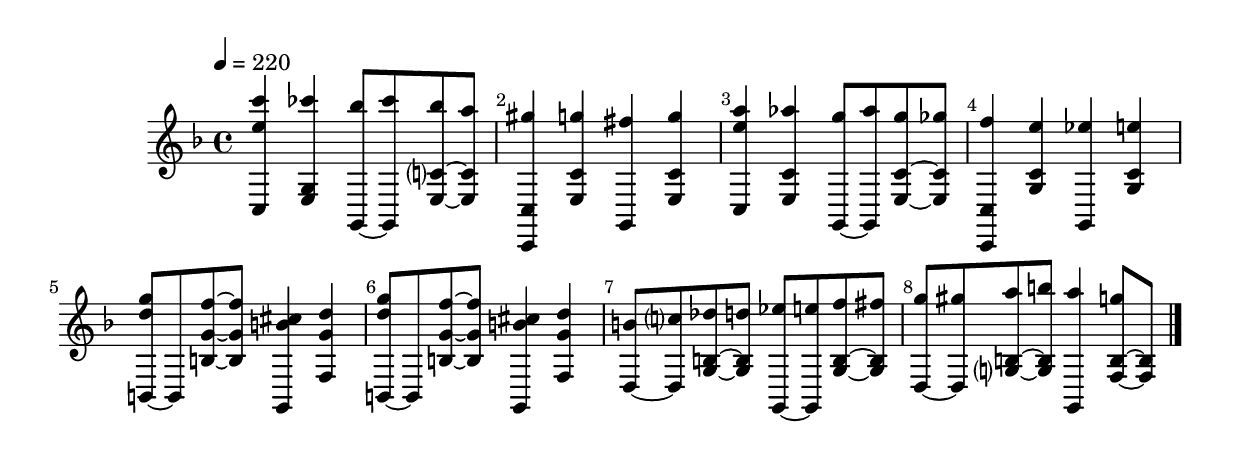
%=============================================
%   created by MuseScore Version: 0.9.6
%          jeudi 9 janvier 2014
%=============================================

\version "2.12.0"



#(set-default-paper-size "a4")

\paper {
  line-width    = 190\mm
  left-margin   = 10\mm
  top-margin    = 10\mm
  bottom-margin = 20\mm
  %%indent = 0 \mm 
  %%set to ##t if your score is less than one page: 
  ragged-last-bottom = ##t 
  ragged-bottom = ##f  
  %% in orchestral scores you probably want the two bold slashes 
  %% separating the systems: so uncomment the following line: 
  %% system-separator-markup = \slashSeparator 
  }

\header {
    }

AvoiceAA = \relative c'{
    \set Staff.instrumentName = #""
    \set Staff.shortInstrumentName = #""
    \clef treble
    %staffkeysig
    \key f \major 
    %bartimesig: 
    \time 4/4 \tempo 4=220
    <c, e'' c'>4 <e g ces''> <g, bes'''>8~ <g ces'''> <e' c' bes''>~ <e c' a''>      | % 13
    <c, c' gis'''>4 <e' c' g''> <g, fis'''> <e' c' g''>      | % 14
    <c e'' a> <e c' aes''> <g, g'''>8~ <g aes'''> <e' c' g''>~ <e c' ges''>      | % 15
    <c, c' f''>4 <g'' c e'> <g, ees'''> <g' c e'>      | % 16
    <b, d'' g>8~ b <b' g' f'>~ <b g' f'> <g, b'' cis>4 <f' g' d'>      | % 17
    <b, d'' g>8~ b <b' g' f'>~ <b g' f'> <g, b'' cis>4 <f' g' d'>      | % 18
    <d b''>8~ <d c''> <g b des'>~ <g b d'> <g, ees'''>~ <g e'''> <g' b f''>~ <g b fis''>      | % 19
    <d g''>~ <d gis''> <g b a''>~ <g b b''> <g, a'''>4 <f' b g''>8~ <f b>      | % 20
    
    \bar "|." 
}% end of last bar in partorvoice


\score { 
    << 
        \context Staff = ApartA << 
            \context Voice = AvoiceAA \AvoiceAA
        >>




      \set Score.skipBars = ##t
      %%\set Score.melismaBusyProperties = #'()
      \override Score.BarNumber #'break-visibility = #end-of-line-invisible %%every bar is numbered.!!!
      %% remove previous line to get barnumbers only at beginning of system.
       #(set-accidental-style 'modern-cautionary)
      \set Score.markFormatter = #format-mark-box-letters %%boxed rehearsal-marks
       \override Score.TimeSignature #'style = #'() %%makes timesigs always numerical
      %% remove previous line to get cut-time/alla breve or common time 
      \set Score.pedalSustainStyle = #'mixed 
       %% make spanners comprise the note it end on, so that there is no doubt that this note is included.
       \override Score.TrillSpanner #'(bound-details right padding) = #-2
      \override Score.TextSpanner #'(bound-details right padding) = #-1
      %% Lilypond's normal textspanners are too weak:  
      \override Score.TextSpanner #'dash-period = #1
      \override Score.TextSpanner #'dash-fraction = #0.5
      %% lilypond chordname font, like mscore jazzfont, is both far too big and extremely ugly (olagunde@start.no):
      \override Score.ChordName #'font-family = #'roman 
      \override Score.ChordName #'font-size =#0 
      %% In my experience the normal thing in printed scores is maj7 and not the triangle. (olagunde):
      \set Score.majorSevenSymbol = \markup {maj7}
  >>

  %% Boosey and Hawkes, and Peters, have barlines spanning all staff-groups in a score,
  %% Eulenburg and Philharmonia, like Lilypond, have no barlines between staffgroups.
  %% If you want the Eulenburg/Lilypond style, comment out the following line:
  \midi  {  }
  \layout {\context {\Score \consists Span_bar_engraver}}
}%% end of score-block 

#(set-global-staff-size 20)
